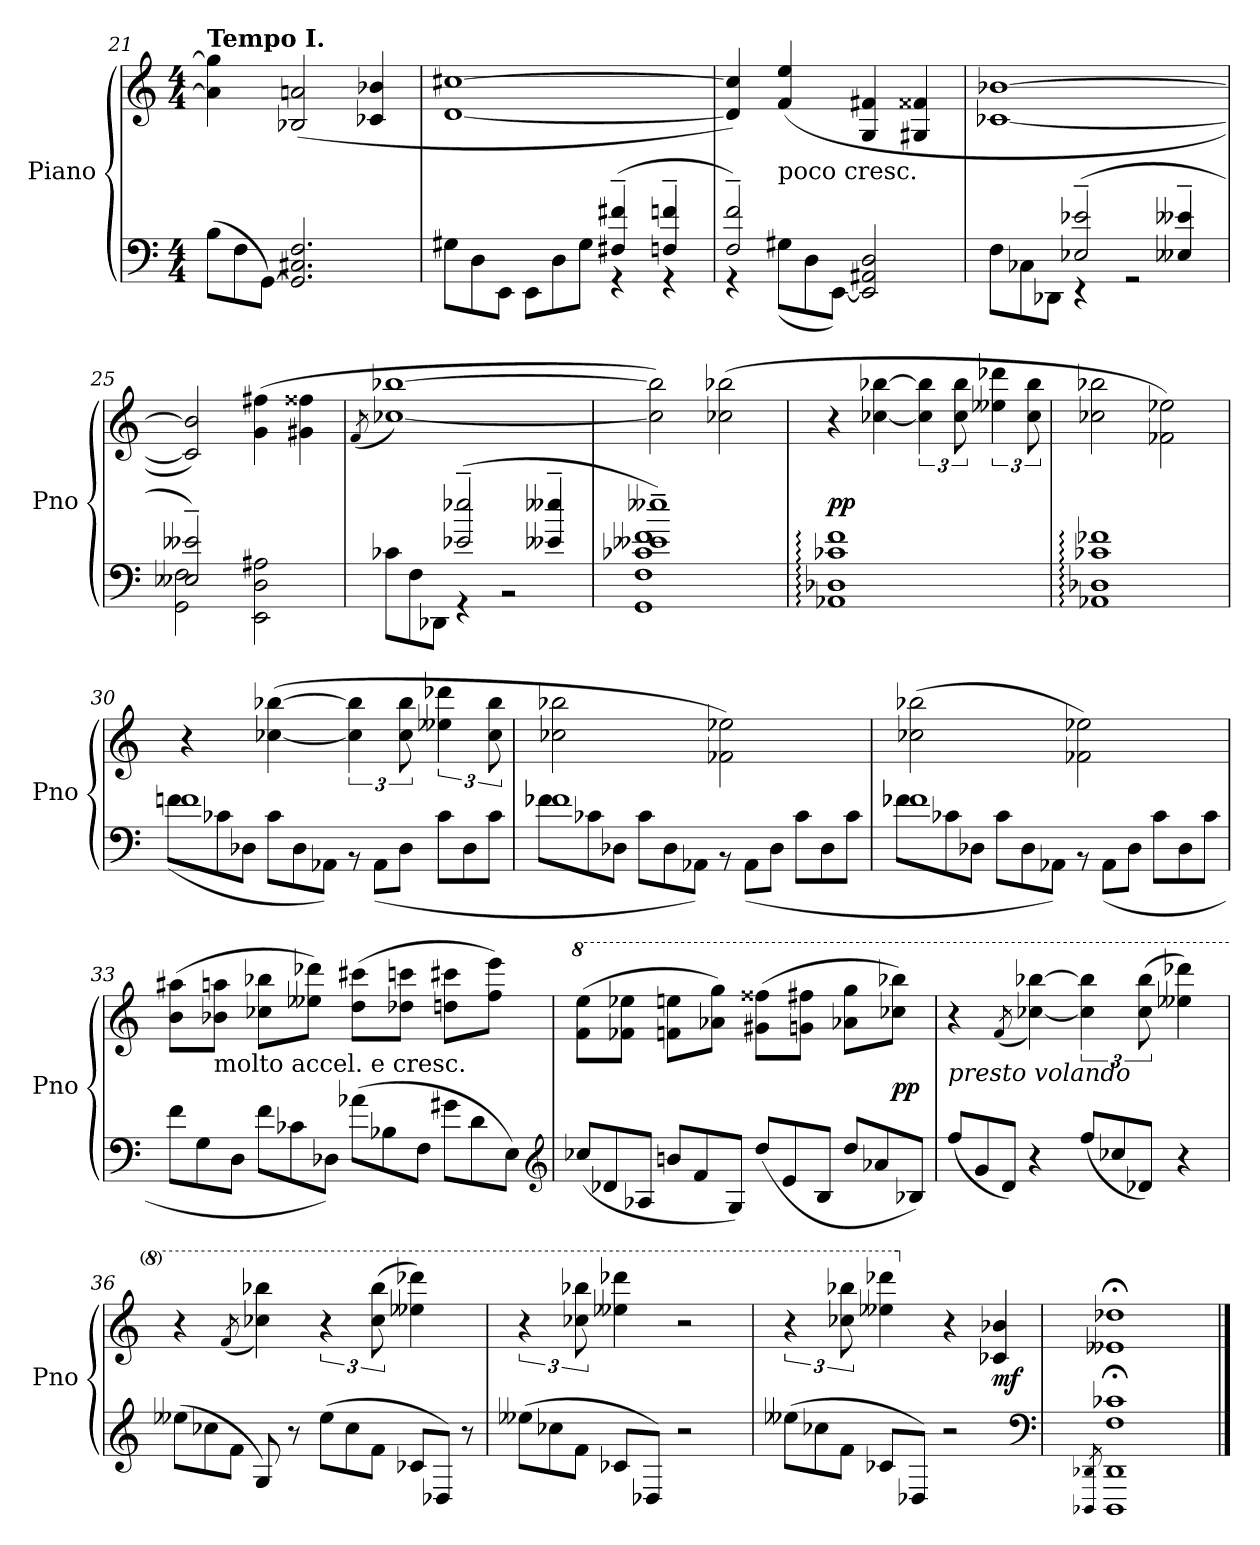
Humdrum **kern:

**kern	**kern	**dynam
*part1	*part1	*part1
*staff2	*staff1	*staff1/2
*I"Piano	*	*
*I'Pno	*	*
*clefF4	*clefG2	*
*k[]	*k[]	*
*M4/4	*M4/4	*
*Xtuplet	*	*
=21	=21	=21
!	!LO:TX:a:B:t=Tempo I.	!
(12BL	4a-] 4gg]	.
12F	.	.
[12GGJ)	.	.
2.GG] 2.C#X 2.F	(>2B-X 2an	.
.	4c-X 4b-X	.
=22	=22	=22
*^	*	*
2ryy	12G#X\L	[1d [1cc#X	.
.	12D\	.	.
.	12EE\J	.	.
.	12EE\L	.	.
.	12D\	.	.
.	12G#\J	.	.
(4F#X~ 4f#X~	4r	.	.
4Fn~ 4fn~	4r	.	.
=23	=23	=23	=23
2F~ 2f~)	4r	4d] 4cc#])	.
!	!	!LO:TX:c:t=poco cresc.	!
.	(12G#XL	(>4f/ 4ee/	.
.	12D	.	.
.	[12EEJ)	.	.
2ryy	2EE] 2AA#X 2D	4G 4f#X	.
.	.	4G#X 4f##X	.
=24	=24	=24	=24
4ryy	12F\L	[1c-X [1b-X	.
.	12C-X\	.	.
.	12DD-X\J	.	.
(2E-X~ 2e-X~	4rEE	.	.
.	2rGG	.	.
4E--X~ 4e--X~	.	.	.
=25	=25	=25	=25
2E--X~ 2e--X~)	2GG 2F	2c-] 2b-])	.
2EE\ 2D\ 2A#X\	2ryy	(4g 4ff#X	.
.	.	4g#X 4ff##X	.
=26	=26	=26	=26
.	.	(8qf	.
4ryy	12c-X\L	[1cc-X [1bb-X)	.
.	12F\	.	.
.	12DD-X\J	.	.
(2e-X~ 2ee-X~	4r	.	.
.	2r	.	.
4e--X~ 4ee--X~	.	.	.
=27	=27	=27	=27
1e--X~ 1ee--X~)	1GG 1F 1c-X 1f	2cc-] 2bb-])	.
.	.	(2cc-X 2bb-X	.
*v	*v	*	*
=28	=28	=28
1AA-X: 1D-X: 1c-X: 1f:	4r	pp
.	[4cc-X [4bb-X	.
.	6cc-] 6bb-]	.
.	12cc- 12bb-	.
.	6ee--X 6ddd-X	.
.	12cc- 12bb-	.
=29	=29	=29
1AA-X: 1D-X: 1c-X: 1f-X:	2cc-X 2bb-X	.
.	2f-X 2ee-X)	.
=30	=30	=30
*^	*	*
1f	(>12fnL	4r	.
.	12c-X	.	.
.	12D-XJ	.	.
.	12c-L	([4cc-X [4bb-X	.
.	12D-	.	.
.	12AA-XJ)	.	.
.	12r	6cc-] 6bb-]	.
.	(>12AA-L	.	.
.	12D-J	12cc- 12bb-	.
.	12c-L	6ee--X 6ddd-X	.
.	12D-	.	.
.	12c-J	12cc- 12bb-	.
=31	=31	=31	=31
1f-X	12f-XL	2cc-X 2bb-X	.
.	12c-X	.	.
.	12D-XJ	.	.
.	12c-L	.	.
.	12D-	.	.
.	12AA-XJ)	.	.
.	12r	2f-X 2ee-X)	.
.	(>12AA-L	.	.
.	12D-J	.	.
.	12c-L	.	.
.	12D-	.	.
.	12c-J	.	.
=32	=32	=32	=32
1f-X	12f-XL	(2cc-X 2bb-X	.
.	12c-X	.	.
.	12D-XJ	.	.
.	12c-L	.	.
.	12D-	.	.
.	12AA-XJ)	.	.
.	12r	2f-X 2ee-X)	.
.	(>12AA-L	.	.
.	12D-J	.	.
.	12c-L	.	.
.	12D-	.	.
.	12c-J	.	.
*v	*v	*	*
=33	=33	=33
12fL	(8b 8aa#XL	.
12G	.	.
!	!LO:TX:c:t=molto accel. e cresc.	!
.	8b-X 8aanJ	.
12DJ	.	.
12fL	8cc-X 8bb-XL	.
12c-X	.	.
.	8ee--X 8ddd-XJ)	.
12D-XJ)	.	.
(12a-XL	(8dd 8ccc#XL	.
12B-X	.	.
.	8dd-X 8cccnJ	.
12FJ	.	.
12g#XL	8ddn 8ccc#XL	.
12d	.	.
.	8ff 8eeeJ)	.
12EJ)	.	.
*clefG2	*	*
=34	=34	=34
*	*8va	*
(12cc-XL	(8ff 8eeeL	.
12d-X	.	.
.	8ff-X 8eee-XJ	.
12A-XJ	.	.
12bnL	8ffn 8eeenL	.
12f	.	.
.	8aa-X 8gggJ)	.
12GJ)	.	.
(12ddL	(8gg#X 8fff##XL	.
12e	.	.
.	8ggn 8fff#XJ	.
12BJ	.	.
12ddL	8aa-X 8gggL	.
12a-X	.	.
.	8ccc-X 8bbb-XJ)	pp
12B-XJ)	.	.
=35	=35	=35
!	!LO:TX:b:i:t=presto volando	!
(12ffL	4r	.
12g	.	.
12dJ)	.	.
.	(8qff	.
4r	[4ccc-X [4bbb-X)	.
(12ffL	6ccc-] 6bbb-]	.
12cc-X	.	.
12d-XJ)	(12ccc- 12bbb-	.
4r	4eee--X 4dddd-X)	.
=36	=36	=36
(12ee--XL	4r	.
12cc-X	.	.
12fJ	.	.
.	(8qff	.
8G)	4ccc-X 4bbb-X)	.
8r	.	.
(<12ee--L	6r	.
12cc-	.	.
12fJ	(12ccc- 12bbb-	.
12c-XL	4eee--X 4dddd-X)	.
12D-XJ)	.	.
12r	.	.
=37	=37	=37
(<12ee--XL	6r	.
12cc-X	.	.
12fJ	12ccc-X 12bbb-X	.
8c-XL	4eee--X 4dddd-X	.
8D-XJ)	.	.
2r	2r	.
=38	=38	=38
(<12ee--XL	6r	.
12cc-X	.	.
12fJ	12ccc-X 12bbb-X	.
8c-XL	4eee--X 4dddd-X	.
8D-XJ)	.	.
*	*X8va	*
2r	4r	.
.	4c-X 4b-X	mf
*clefF4	*	*
=39	=39	=39
8qDDD-X 8qDD-X	.	.
1DDD-];< 1DD-];< 1F;< 1c-X;<	1e--X;< 1dd-X;<	.
==	==	==
*-	*-	*-
